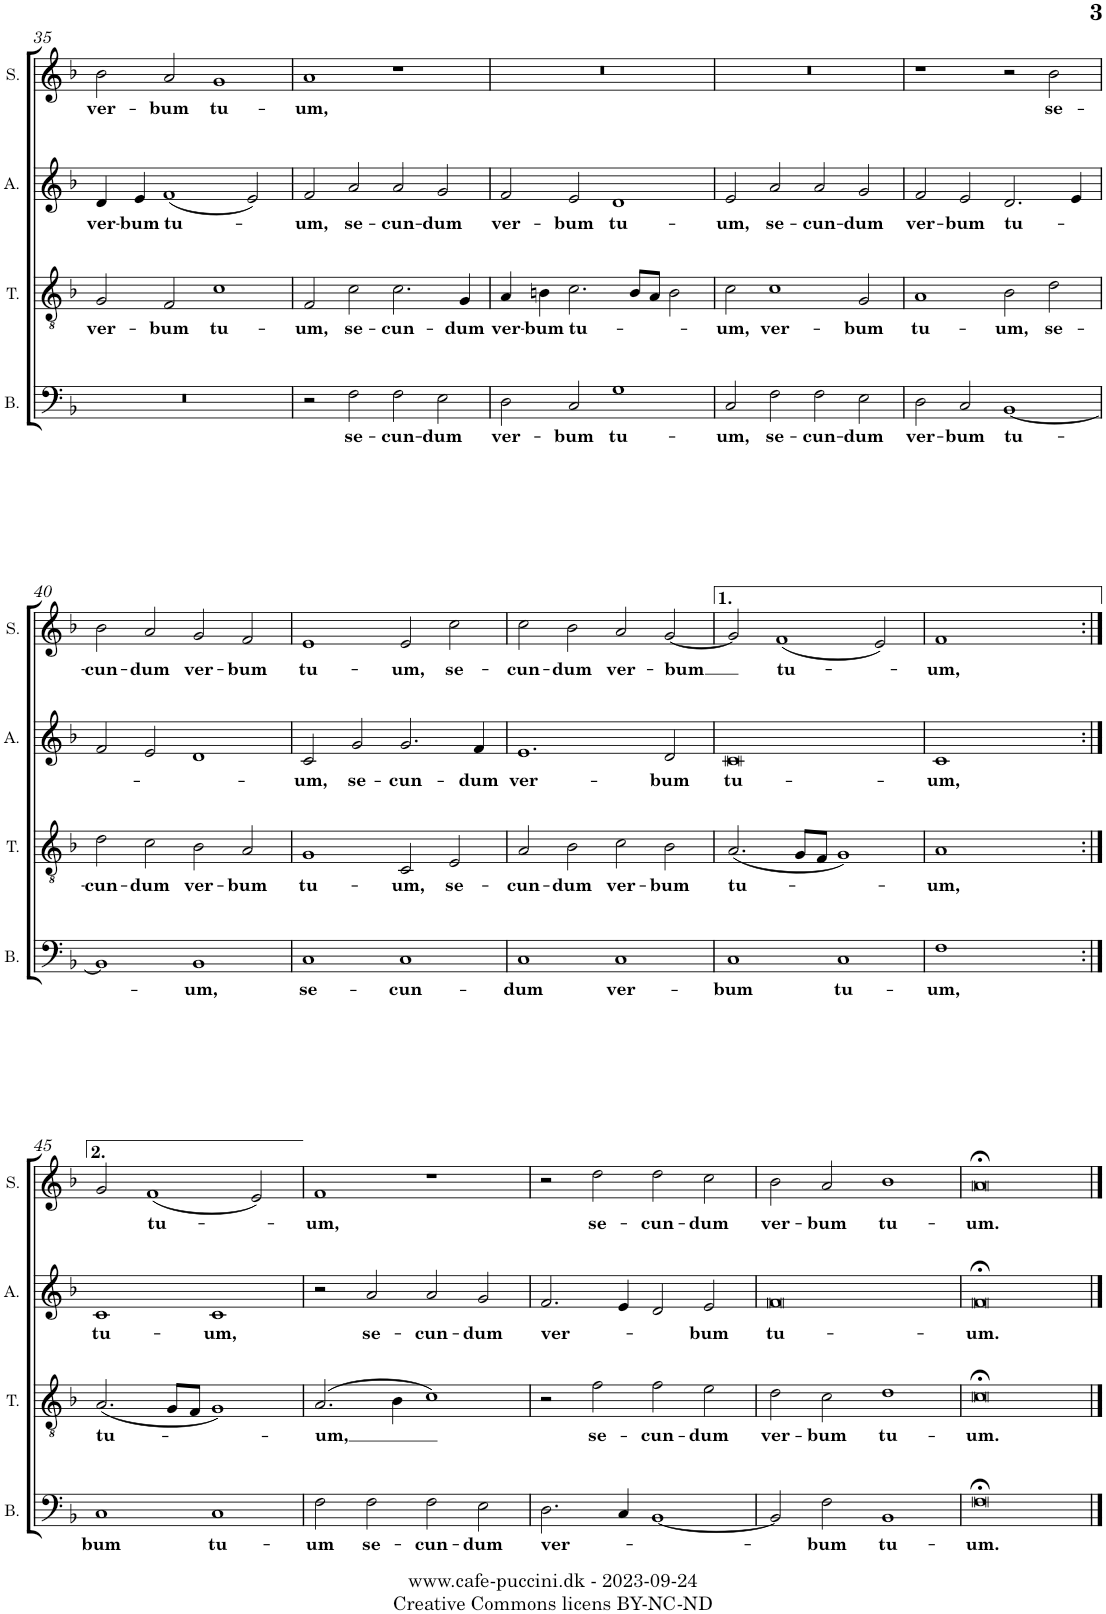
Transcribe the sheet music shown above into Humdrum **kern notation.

**kern	**text	**kern	**text	**kern	**text	**kern	**text
*part4	*part4	*part3	*part3	*part2	*part2	*part1	*part1
*staff4	*staff4	*staff3	*staff3	*staff2	*staff2	*staff1	*staff1
*I"Bass	*	*I"Tenor	*	*I"Alto	*	*I"Soprano	*
*I'B.	*	*I'T.	*	*I'A.	*	*I'S.	*
!!LO:PB:g=z
*clefF4	*	*clefGv2	*	*clefG2	*	*clefG2	*
*k[b-]	*	*k[b-]	*	*k[b-]	*	*k[b-]	*
*M4/2	*	*M4/2	*	*M4/2	*	*M4/2	*
*met(c|)	*	*met(c|)	*	*met(c|)	*	*met(c|)	*
=35	=35	=35	=35	=35	=35	=35	=35
!	!	!	!LO:LY:b	!	!LO:LY:b	!	!LO:LY:b
0r	.	2G/	ver-	4d/	ver-	2b-\	ver-
!	!	!	!	!	!LO:LY:b	!	!
.	.	.	.	4e/	-bum	.	.
!	!	!	!LO:LY:b	!	!LO:LY:b	!	!LO:LY:b
.	.	2F/	-bum	(<1f	tu-	2a/	-bum
!	!	!	!LO:LY:b	!	!	!	!LO:LY:b
.	.	1c	tu-	.	.	1g	tu-
.	.	.	.	2e/)	.	.	.
=36	=36	=36	=36	=36	=36	=36	=36
!	!	!	!LO:LY:b	!	!LO:LY:b	!	!LO:LY:b
2r	.	2F/	-um,	2f/	-um,	1a	-um,
!	!LO:LY:b	!	!LO:LY:b	!	!LO:LY:b	!	!
2F\	se-	2c\	se-	2a/	se-	.	.
!	!LO:LY:b	!	!LO:LY:b	!	!LO:LY:b	!	!
2F\	-cun-	2.c\	-cun-	2a/	-cun-	1r	.
!	!LO:LY:b	!	!	!	!LO:LY:b	!	!
2E\	-dum	.	.	2g/	-dum	.	.
!	!	!	!LO:LY:b	!	!	!	!
.	.	4G/	-dum	.	.	.	.
=37	=37	=37	=37	=37	=37	=37	=37
!	!LO:LY:b	!	!LO:LY:b	!	!LO:LY:b	!	!
2D\	ver-	4A/	ver-	2f/	ver-	0r	.
!	!	!	!LO:LY:b	!	!	!	!
.	.	4Bn\	-bum	.	.	.	.
!	!LO:LY:b	!	!LO:LY:b	!	!LO:LY:b	!	!
2C/	-bum	2.c\	tu-	2e/	-bum	.	.
!	!LO:LY:b	!	!	!	!LO:LY:b	!	!
1G	tu-	.	.	1d	tu-	.	.
.	.	8B/L	.	.	.	.	.
.	.	8A/J	.	.	.	.	.
.	.	2B\	.	.	.	.	.
=38	=38	=38	=38	=38	=38	=38	=38
!	!LO:LY:b	!	!LO:LY:b	!	!LO:LY:b	!	!
2C/	-um,	2c\	-um,	2e/	-um,	0r	.
!	!LO:LY:b	!	!LO:LY:b	!	!LO:LY:b	!	!
2F\	se-	1c	ver-	2a/	se-	.	.
!	!LO:LY:b	!	!	!	!LO:LY:b	!	!
2F\	-cun-	.	.	2a/	-cun-	.	.
!	!LO:LY:b	!	!LO:LY:b	!	!LO:LY:b	!	!
2E\	-dum	2G/	-bum	2g/	-dum	.	.
=39	=39	=39	=39	=39	=39	=39	=39
!	!LO:LY:b	!	!LO:LY:b	!	!LO:LY:b	!	!
2D\	ver-	1A	tu-	2f/	ver-	1r	.
!	!LO:LY:b	!	!	!	!LO:LY:b	!	!
2C/	-bum	.	.	2e/	-bum	.	.
!	!LO:LY:b	!	!LO:LY:b	!	!LO:LY:b	!	!
[1BB-	tu-	2B-\	-um,	2.d/	tu-	2r	.
!	!	!	!LO:LY:b	!	!	!	!LO:LY:b
.	.	2d\	se-	.	.	2b-\	se-
.	.	.	.	4e/	.	.	.
!!LO:LB:g=z
=40	=40	=40	=40	=40	=40	=40	=40
!	!	!	!LO:LY:b	!	!	!	!LO:LY:b
1BB-]	.	2d\	-cun-	2f/	.	2b-\	-cun-
!	!	!	!LO:LY:b	!	!	!	!LO:LY:b
.	.	2c\	-dum	2e/	.	2a/	-dum
!	!LO:LY:b	!	!LO:LY:b	!	!	!	!LO:LY:b
1BB-	-um,	2B-\	ver-	1d	.	2g/	ver-
!	!	!	!LO:LY:b	!	!	!	!LO:LY:b
.	.	2A/	-bum	.	.	2f/	-bum
=41	=41	=41	=41	=41	=41	=41	=41
!	!LO:LY:b	!	!LO:LY:b	!	!LO:LY:b	!	!LO:LY:b
1C	se-	1G	tu-	2c/	-um,	1e	tu-
!	!	!	!	!	!LO:LY:b	!	!
.	.	.	.	2g/	se-	.	.
!	!LO:LY:b	!	!LO:LY:b	!	!LO:LY:b	!	!LO:LY:b
1C	-cun-	2C/	-um,	2.g/	-cun-	2e/	-um,
!	!	!	!LO:LY:b	!	!	!	!LO:LY:b
.	.	2E/	se-	.	.	2cc\	se-
!	!	!	!	!	!LO:LY:b	!	!
.	.	.	.	4f/	-dum	.	.
=42	=42	=42	=42	=42	=42	=42	=42
!	!LO:LY:b	!	!LO:LY:b	!	!LO:LY:b	!	!LO:LY:b
1C	-dum	2A/	-cun-	1.e	ver-	2cc\	-cun-
!	!	!	!LO:LY:b	!	!	!	!LO:LY:b
.	.	2B-\	-dum	.	.	2b-\	-dum
!	!LO:LY:b	!	!LO:LY:b	!	!	!	!LO:LY:b
1C	ver-	2c\	ver-	.	.	2a/	ver-
!	!	!	!LO:LY:b	!	!LO:LY:b	!	!LO:LY:b
.	.	2B-\	-bum	2d/	-bum	[2g/	-bum
=43	=43	=43	=43	=43	=43	=43	=43
!	!LO:LY:b	!	!LO:LY:b	!	!LO:LY:b	!	!
1C	-bum	(<2.A/	tu-	0c	tu-	2g/]	.
!	!	!	!	!	!	!	!LO:LY:b
.	.	.	.	.	.	(<1f	tu-
.	.	8G/L	.	.	.	.	.
.	.	8F/J	.	.	.	.	.
!	!LO:LY:b	!	!	!	!	!	!
1C	tu-	1G)	.	.	.	.	.
.	.	.	.	.	.	2e/)	.
=44	=44	=44	=44	=44	=44	=44	=44
!	!LO:LY:b	!	!LO:LY:b	!	!LO:LY:b	!	!LO:LY:b
1F	-um,	1A	-um,	1c	-um,	1f	-um,
1ryy	.	1ryy	.	1ryy	.	1ryy	.
!!LO:LB:g=z
=45:|!	=45:|!	=45:|!	=45:|!	=45:|!	=45:|!	=45:|!	=45:|!
!	!LO:LY:b	!	!LO:LY:b	!	!LO:LY:b	!	!
1C	-bum	(<2.A/	tu-	1c	tu-	2g/	.
!	!	!	!	!	!	!	!LO:LY:b
.	.	.	.	.	.	(<1f	tu-
.	.	8G/L	.	.	.	.	.
.	.	8F/J	.	.	.	.	.
!	!LO:LY:b	!	!	!	!LO:LY:b	!	!
1C	tu-	1G)	.	1c	-um,	.	.
.	.	.	.	.	.	2e/)	.
=46	=46	=46	=46	=46	=46	=46	=46
!	!LO:LY:b	!	!LO:LY:b	!	!	!	!LO:LY:b
2F\	um	(>2.A/	um,	2r	.	1f	-um,
!	!LO:LY:b	!	!	!	!LO:LY:b	!	!
2F\	se-	.	.	2a/	se-	.	.
.	.	4B-\	.	.	.	.	.
!	!LO:LY:b	!	!	!	!LO:LY:b	!	!
2F\	-cun-	1c)	.	2a/	-cun-	1r	.
!	!LO:LY:b	!	!	!	!LO:LY:b	!	!
2E\	-dum	.	.	2g/	-dum	.	.
=47	=47	=47	=47	=47	=47	=47	=47
!	!LO:LY:b	!	!	!	!LO:LY:b	!	!
2.D\	ver-	2r	.	2.f/	ver-	2r	.
!	!	!	!LO:LY:b	!	!	!	!LO:LY:b
.	.	2f\	se-	.	.	2dd\	se-
4C/	.	.	.	4e/	.	.	.
!	!	!	!LO:LY:b	!	!	!	!LO:LY:b
[1BB-	.	2f\	-cun-	2d/	.	2dd\	-cun-
!	!	!	!LO:LY:b	!	!LO:LY:b	!	!LO:LY:b
.	.	2e\	-dum	2e/	-bum	2cc\	-dum
=48	=48	=48	=48	=48	=48	=48	=48
!	!	!	!LO:LY:b	!	!LO:LY:b	!	!LO:LY:b
2BB-/]	.	2d\	ver-	0f	tu-	2b-\	ver-
!	!LO:LY:b	!	!LO:LY:b	!	!	!	!LO:LY:b
2F\	-bum	2c\	-bum	.	.	2a/	-bum
!	!LO:LY:b	!	!LO:LY:b	!	!	!	!LO:LY:b
1BB-	tu-	1d	tu-	.	.	1b-	tu-
=49	=49	=49	=49	=49	=49	=49	=49
!	!LO:LY:b	!	!LO:LY:b	!	!LO:LY:b	!	!LO:LY:b
0F;<	-um.	0c;<	-um.	0f;<	-um.	0a;<	-um.
==	==	==	==	==	==	==	==
*-	*-	*-	*-	*-	*-	*-	*-
